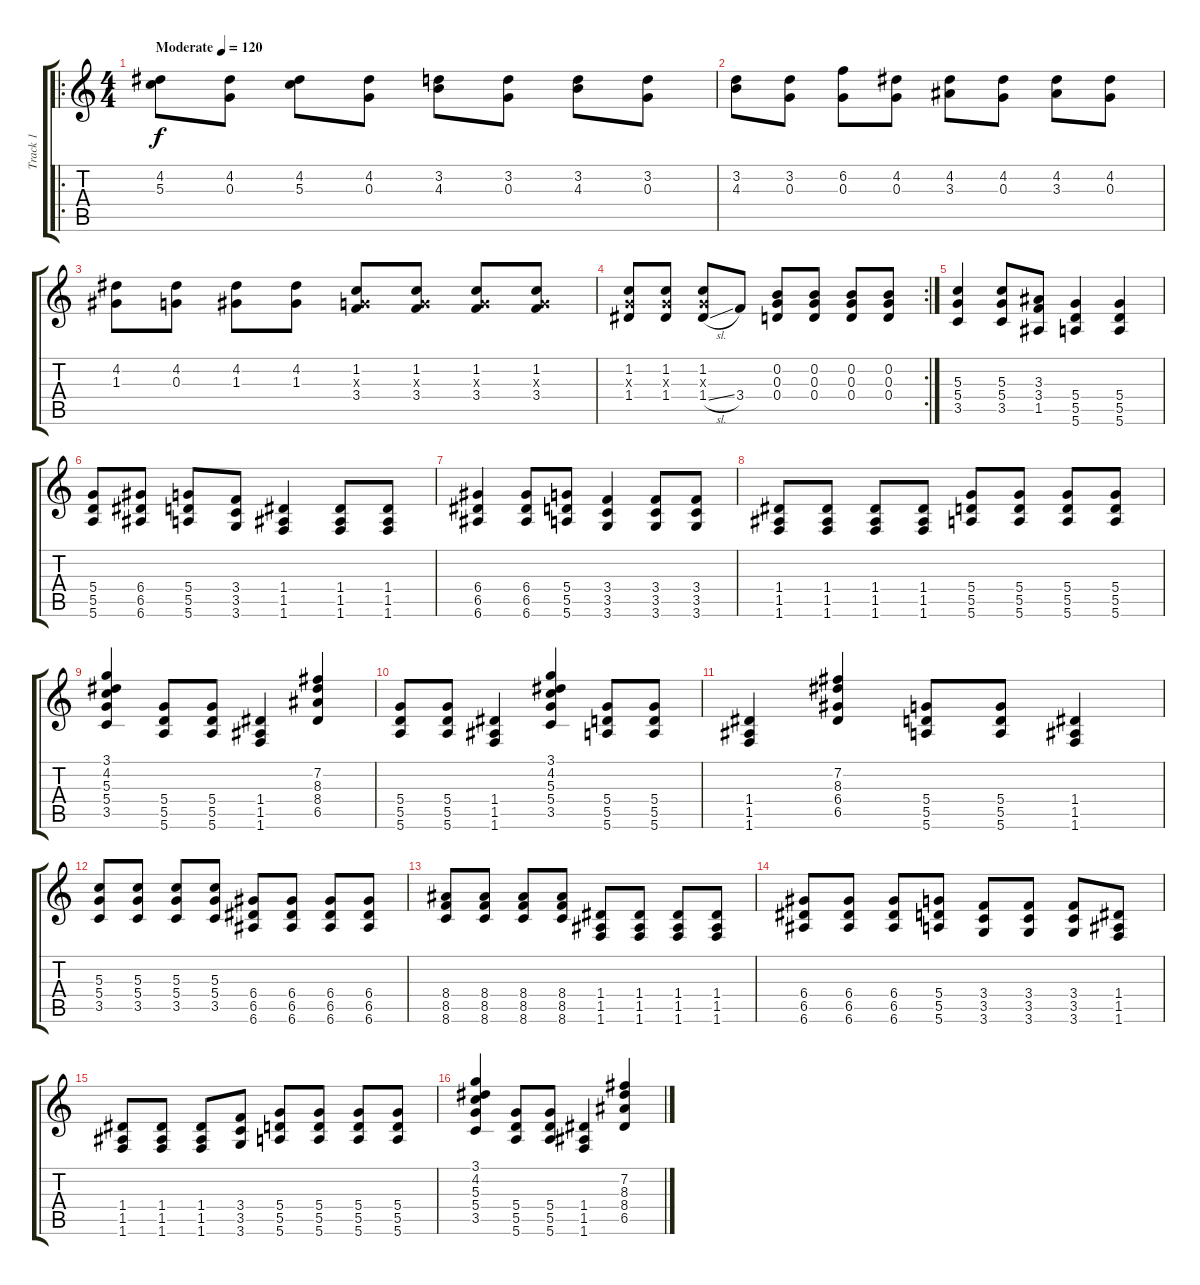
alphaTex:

\track ("Track 1" "Track 1") {instrument distortionguitar}
\staff {score tabs}
\tuning (E4 B3 G3 D3 A2 E2) {hide}
\ro
\ts (4 4)
\tempo (120 "Moderate")
\clef g2
\ks c
(4.2 5.3).8{dy f instrument distortionguitar} (4.2 0.3).8 (4.2 5.3).8 (4.2 0.3).8 (3.2 4.3).8 (3.2 0.3).8 (3.2 4.3).8 (3.2 0.3).8 |
(3.2 4.3).8 (3.2 0.3).8 (6.2 0.3).8 (4.2 0.3).8 (4.2 3.3).8 (4.2 0.3).8 (4.2 3.3).8 (4.2 0.3).8 |
(4.2 1.3).8 (4.2 0.3).8 (4.2 1.3).8 (4.2 1.3).8 (1.2 0.3{x} 3.4).8 (1.2 0.3{x} 3.4).8 (1.2 0.3{x} 3.4).8 (1.2 0.3{x} 3.4).8 |
\rc 2
(1.2 0.3{x} 1.4).8 (1.2 0.3{x} 1.4).8 (1.2 0.3{x} 1.4{sl}).8 3.4.8 (0.2 0.3 0.4).8 (0.2 0.3 0.4).8 (0.2 0.3 0.4).8 (0.2 0.3 0.4).8 |
(5.3 5.4 3.5).4 (5.3 5.4 3.5).8 (3.3 3.4 1.5).8 (5.4 5.5 5.6).4 (5.4 5.5 5.6).4 |
(5.4 5.5 5.6).8 (6.4 6.5 6.6).8 (5.4 5.5 5.6).8 (3.4 3.5 3.6).8 (1.4 1.5 1.6).4 (1.4 1.5 1.6).8 (1.4 1.5 1.6).8 |
(6.4 6.5 6.6).4 (6.4 6.5 6.6).8 (5.4 5.5 5.6).8 (3.4 3.5 3.6).4 (3.4 3.5 3.6).8 (3.4 3.5 3.6).8 |
(1.4 1.5 1.6).8 (1.4 1.5 1.6).8 (1.4 1.5 1.6).8 (1.4 1.5 1.6).8 (5.4 5.5 5.6).8 (5.4 5.5 5.6).8 (5.4 5.5 5.6).8 (5.4 5.5 5.6).8 |
(3.1 4.2 5.3 5.4 3.5).4 (5.4 5.5 5.6).8 (5.4 5.5 5.6).8 (1.4 1.5 1.6).4 (7.2 8.3 8.4 6.5).4 |
(5.4 5.5 5.6).8 (5.4 5.5 5.6).8 (1.4 1.5 1.6).4 (3.1 4.2 5.3 5.4 3.5).4 (5.4 5.5 5.6).8 (5.4 5.5 5.6).8 |
(1.4 1.5 1.6).4 (7.2 8.3 6.4 6.5).4 (5.4 5.5 5.6).8 (5.4 5.5 5.6).8 (1.4 1.5 1.6).4 |
(5.3 5.4 3.5).8 (5.3 5.4 3.5).8 (5.3 5.4 3.5).8 (5.3 5.4 3.5).8 (6.4 6.5 6.6).8 (6.4 6.5 6.6).8 (6.4 6.5 6.6).8 (6.4 6.5 6.6).8 |
(8.4 8.5 8.6).8 (8.4 8.5 8.6).8 (8.4 8.5 8.6).8 (8.4 8.5 8.6).8 (1.4 1.5 1.6).8 (1.4 1.5 1.6).8 (1.4 1.5 1.6).8 (1.4 1.5 1.6).8 |
(6.4 6.5 6.6).8 (6.4 6.5 6.6).8 (6.4 6.5 6.6).8 (5.4 5.5 5.6).8 (3.4 3.5 3.6).8 (3.4 3.5 3.6).8 (3.4 3.5 3.6).8 (1.4 1.5 1.6).8 |
(1.4 1.5 1.6).8 (1.4 1.5 1.6).8 (1.4 1.5 1.6).8 (3.4 3.5 3.6).8 (5.4 5.5 5.6).8 (5.4 5.5 5.6).8 (5.4 5.5 5.6).8 (5.4 5.5 5.6).8 |
(3.1 4.2 5.3 5.4 3.5).4 (5.4 5.5 5.6).8 (5.4 5.5 5.6).8 (1.4 1.5 1.6).4 (7.2 8.3 8.4 6.5).4
